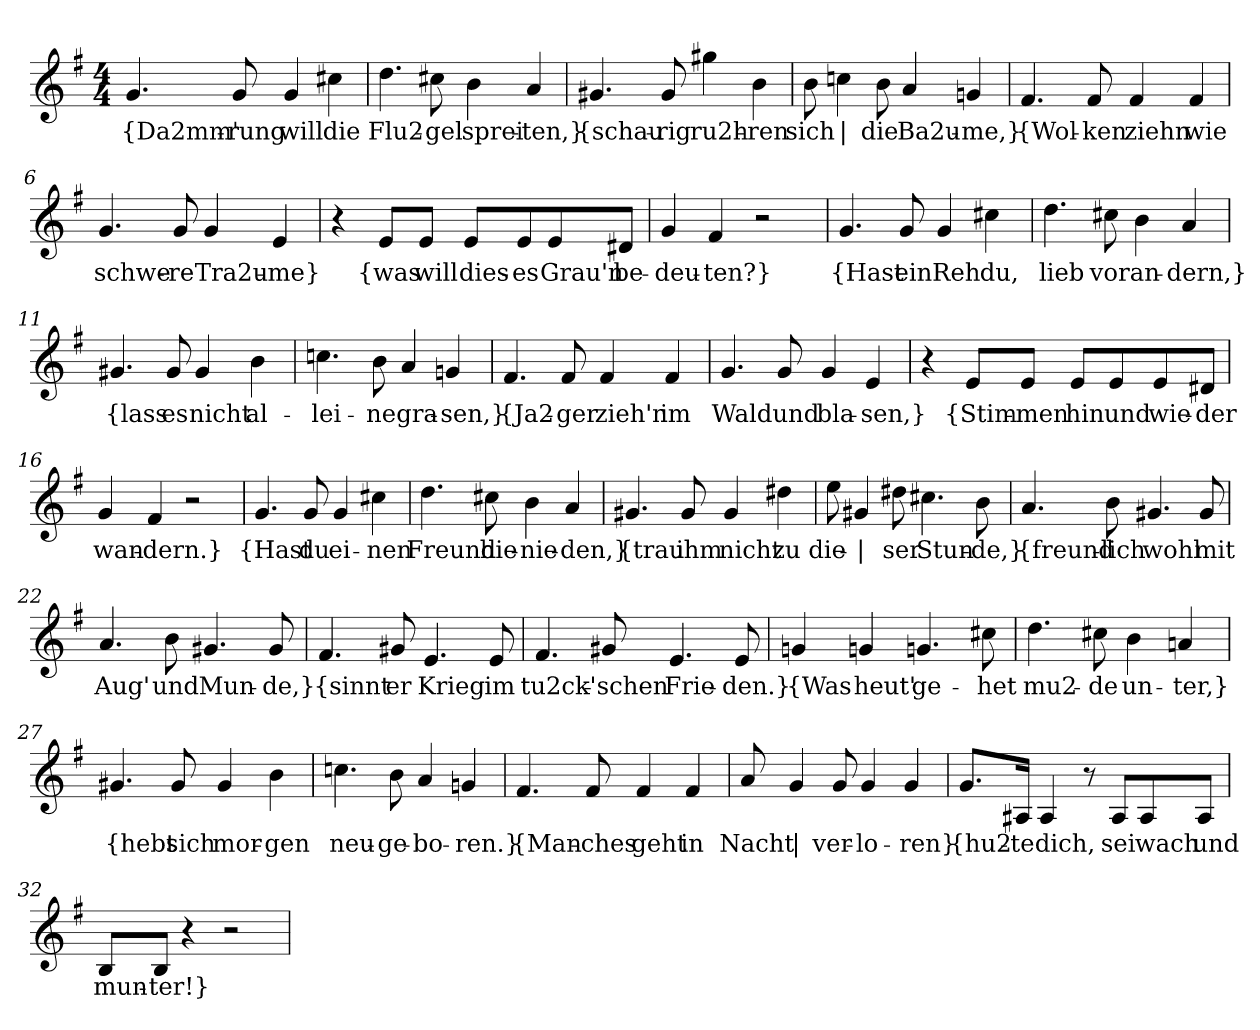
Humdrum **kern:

**kern	**text
*part1	*part1
*staff1	*staff1
*clefG2	*
*k[f#]	*
*M4/4	*
=1	=1
!	!LO:LY:b
4.g/	{Da2mm'-
!	!LO:LY:b
8g/	-rung
!	!LO:LY:b
4g/	will
!	!LO:LY:b
4cc#X\	die
=2	=2
!	!LO:LY:b
4.dd\	Flu2-
!	!LO:LY:b
8cc#X\	-gel
!	!LO:LY:b
4b\	sprei-
!	!LO:LY:b
4a/	-ten,}
=3	=3
!	!LO:LY:b
4.g#X/	{schau-
!	!LO:LY:b
8g#/	-rig
!	!LO:LY:b
4gg#X\	ru2h-
!	!LO:LY:b
4b\	-ren
=4	=4
!	!LO:LY:b
8b\	sich
!	!LO:LY:b
4ccn\	|
!	!LO:LY:b
8b\	die
!	!LO:LY:b
4a/	Ba2u-
!	!LO:LY:b
4gn/	-me,}
!!LO:LB:g=z
=5	=5
!	!LO:LY:b
4.f#/	{Wol-
!	!LO:LY:b
8f#/	-ken
!	!LO:LY:b
4f#/	ziehn
!	!LO:LY:b
4f#/	wie
=6	=6
!	!LO:LY:b
4.g/	schwe-
!	!LO:LY:b
8g/	-re
!	!LO:LY:b
4g/	Tra2u-
!	!LO:LY:b
4e/	-me}
=7	=7
4r	.
!	!LO:LY:b
8e/L	{was
!	!LO:LY:b
8e/J	will
!	!LO:LY:b
8e/L	dies-
!	!LO:LY:b
8e/	-es
!	!LO:LY:b
8e/	Grau'n
!	!LO:LY:b
8d#X/J	be-
=8	=8
!	!LO:LY:b
4g/	-deu-
!	!LO:LY:b
4f#/	-ten?}
2r	.
!!LO:LB:g=z
=9	=9
!	!LO:LY:b
4.g/	{Hast
!	!LO:LY:b
8g/	ein
!	!LO:LY:b
4g/	Reh
!	!LO:LY:b
4cc#X\	du,
=10	=10
!	!LO:LY:b
4.dd\	lieb
!	!LO:LY:b
8cc#X\	vor
!	!LO:LY:b
4b\	an-
!	!LO:LY:b
4a/	-dern,}
=11	=11
!	!LO:LY:b
4.g#X/	{lass
!	!LO:LY:b
8g#/	es
!	!LO:LY:b
4g#/	nicht
!	!LO:LY:b
4b\	al-
=12	=12
!	!LO:LY:b
4.ccn\	-lei-
!	!LO:LY:b
8b\	-ne
!	!LO:LY:b
4a/	gra-
!	!LO:LY:b
4gn/	-sen,}
=13	=13
!	!LO:LY:b
4.f#/	{Ja2-
!	!LO:LY:b
8f#/	-ger
!	!LO:LY:b
4f#/	zieh'n
!	!LO:LY:b
4f#/	im
!!LO:LB:g=z
=14	=14
!	!LO:LY:b
4.g/	Wald
!	!LO:LY:b
8g/	und
!	!LO:LY:b
4g/	bla-
!	!LO:LY:b
4e/	-sen,}
=15	=15
4r	.
!	!LO:LY:b
8e/L	{Stim-
!	!LO:LY:b
8e/J	-men
!	!LO:LY:b
8e/L	hin
!	!LO:LY:b
8e/	und
!	!LO:LY:b
8e/	wie-
!	!LO:LY:b
8d#X/J	-der
=16	=16
!	!LO:LY:b
4g/	wan-
!	!LO:LY:b
4f#/	-dern.}
2r	.
=17	=17
!	!LO:LY:b
4.g/	{Hast
!	!LO:LY:b
8g/	du
!	!LO:LY:b
4g/	ei-
!	!LO:LY:b
4cc#X\	-nen
!!LO:LB:g=z
=18	=18
!	!LO:LY:b
4.dd\	Freund
!	!LO:LY:b
8cc#X\	hie-
!	!LO:LY:b
4b\	-nie-
!	!LO:LY:b
4a/	-den,}
=19	=19
!	!LO:LY:b
4.g#X/	{trau'
!	!LO:LY:b
8g#/	ihm
!	!LO:LY:b
4g#/	nicht
!	!LO:LY:b
4dd#X\	zu
=20	=20
!	!LO:LY:b
8ee\	die-
!	!LO:LY:b
4g#X/	|
!	!LO:LY:b
8dd#X\	-ser
!	!LO:LY:b
4.cc#X\	Stun-
!	!LO:LY:b
8b\	-de,}
=21	=21
!	!LO:LY:b
4.a/	{freund-
!	!LO:LY:b
8b\	-lich
!	!LO:LY:b
4.g#X/	wohl
!	!LO:LY:b
8g#/	mit
!!LO:LB:g=z
=22	=22
!	!LO:LY:b
4.a/	Aug'
!	!LO:LY:b
8b\	und
!	!LO:LY:b
4.g#X/	Mun-
!	!LO:LY:b
8g#/	-de,}
=23	=23
!	!LO:LY:b
4.f#/	{sinnt
!	!LO:LY:b
8g#X/	er
!	!LO:LY:b
4.e/	Krieg
!	!LO:LY:b
8e/	im
=24	=24
!	!LO:LY:b
4.f#/	tu2ck'-
!	!LO:LY:b
8g#X/	-schen
!	!LO:LY:b
4.e/	Frie-
!	!LO:LY:b
8e/	-den.}
=25	=25
!	!LO:LY:b
4gn/	{Was
!	!LO:LY:b
4gn/	heut'
!	!LO:LY:b
4.gn/	ge-
!	!LO:LY:b
8cc#X\	-het
!!LO:LB:g=z
=26	=26
!	!LO:LY:b
4.dd\	mu2-
!	!LO:LY:b
8cc#X\	-de
!	!LO:LY:b
4b\	un-
!	!LO:LY:b
4an/	-ter,}
=27	=27
!	!LO:LY:b
4.g#X/	{hebt
!	!LO:LY:b
8g#/	sich
!	!LO:LY:b
4g#/	mor-
!	!LO:LY:b
4b\	-gen
=28	=28
!	!LO:LY:b
4.ccn\	neu-
!	!LO:LY:b
8b\	-ge-
!	!LO:LY:b
4a/	-bo-
!	!LO:LY:b
4gn/	-ren.}
=29	=29
!	!LO:LY:b
4.f#/	{Man-
!	!LO:LY:b
8f#/	-ches
!	!LO:LY:b
4f#/	geht
!	!LO:LY:b
4f#/	in
!!LO:LB:g=z
=30	=30
!	!LO:LY:b
8a/	Nacht
!	!LO:LY:b
4g/	|
!	!LO:LY:b
8g/	ver-
!	!LO:LY:b
4g/	-lo-
!	!LO:LY:b
4g/	-ren}
=31	=31
!	!LO:LY:b
8.g/L	{hu2-
!	!LO:LY:b
16A#X/Jk	-te
!	!LO:LY:b
4A#/	dich,
8r	.
!	!LO:LY:b
8A#/L	sei
!	!LO:LY:b
8A#/	wach
!	!LO:LY:b
8A#/J	und
=32	=32
!	!LO:LY:b
8B/L	mun-
!	!LO:LY:b
8B/J	-ter!}
4r	.
2r	.
=	=
*-	*-
